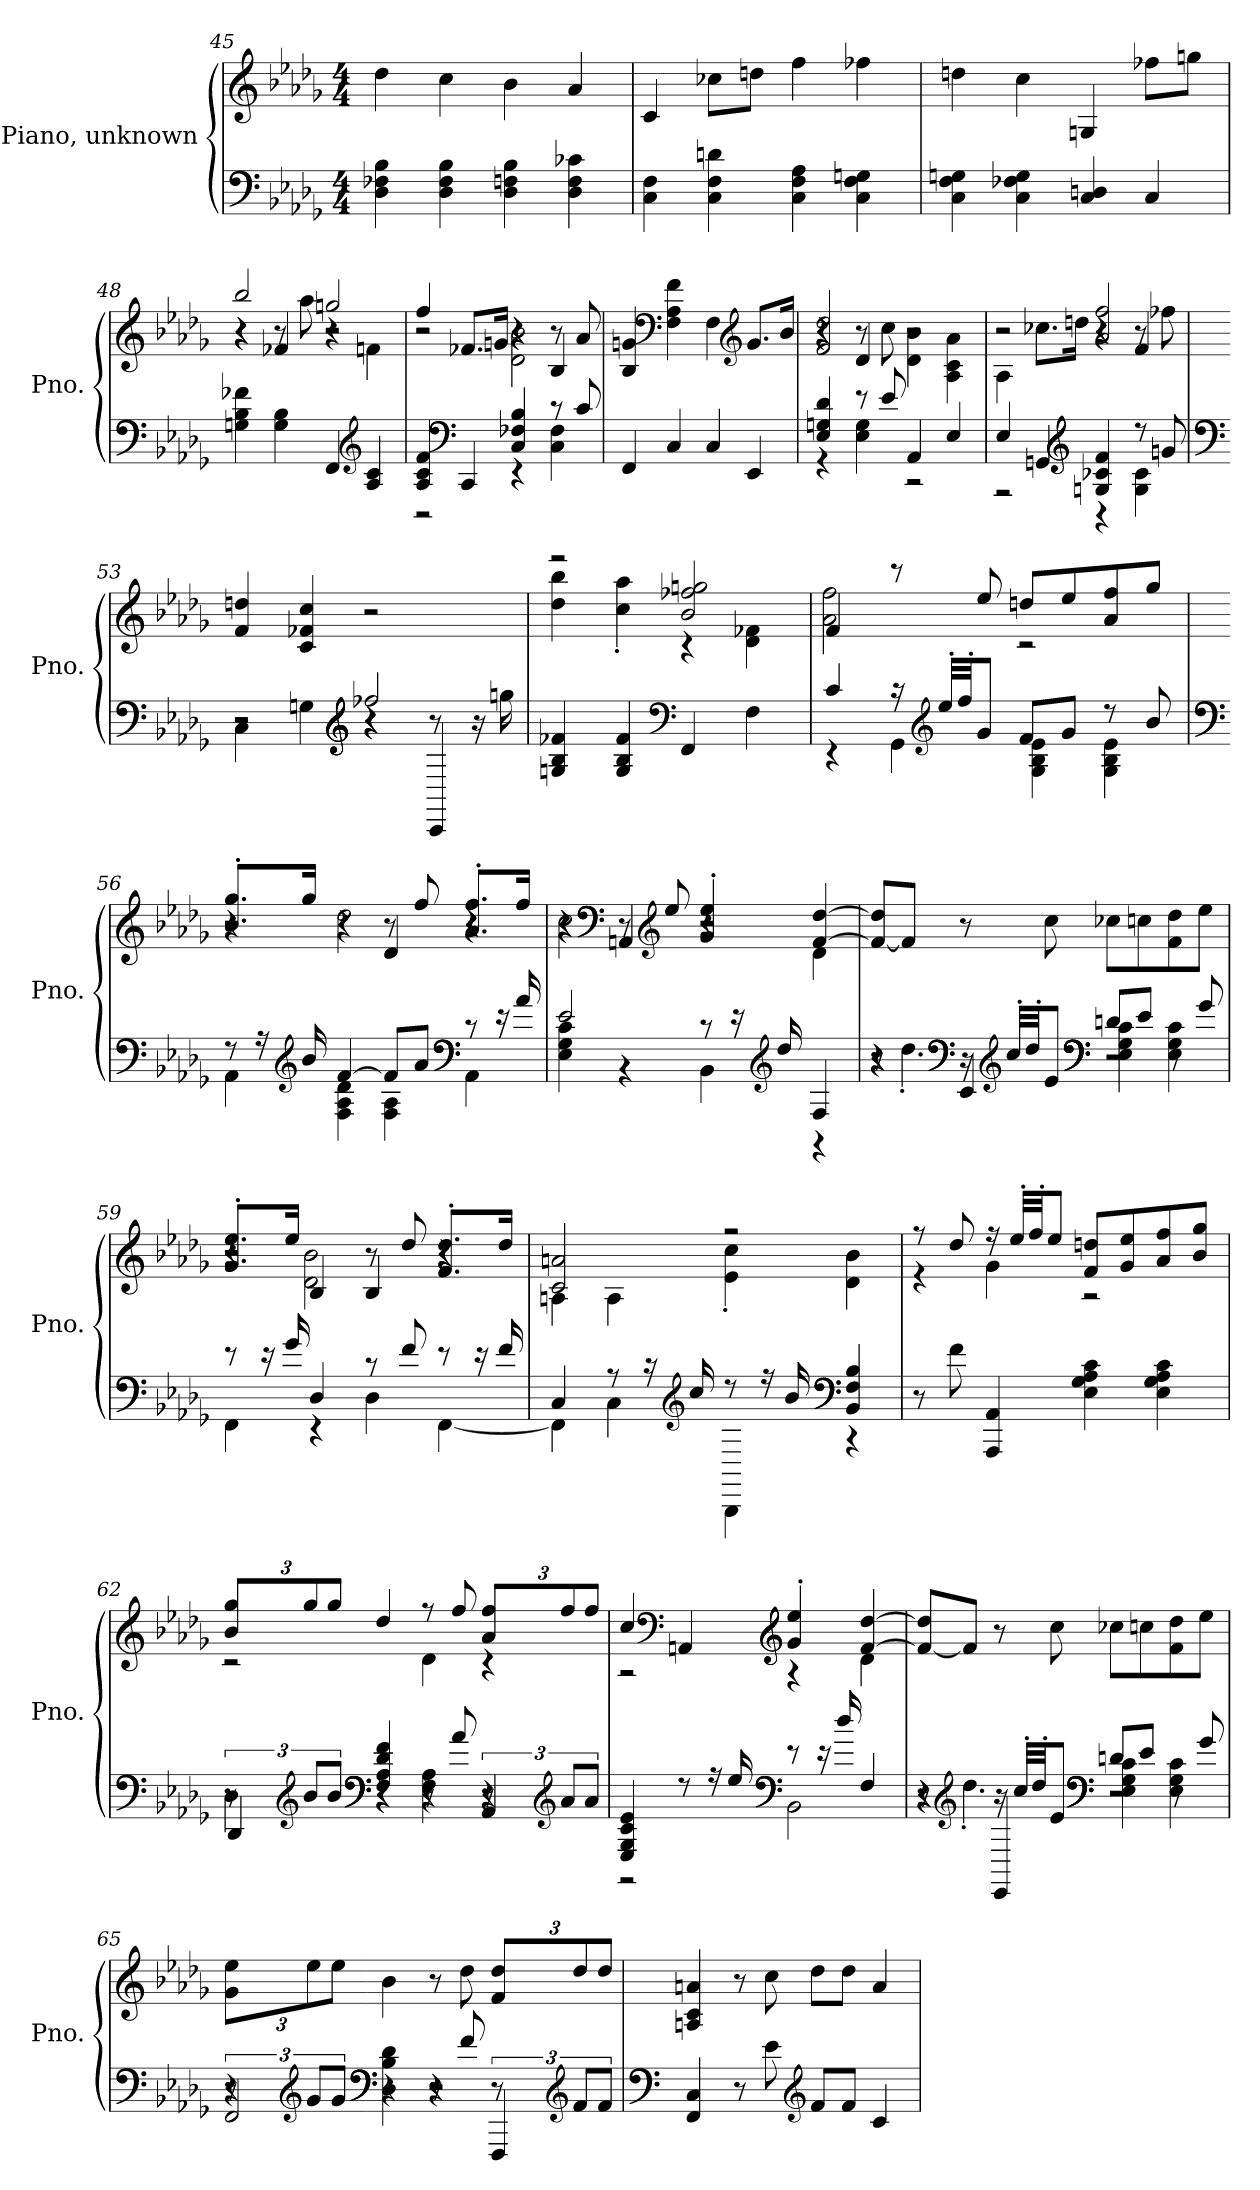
**kern	**kern
*part1	*part1
*staff2	*staff1
*I"Piano, unknown	*
*I'Pno.	*
*clefF4	*clefG2
*k[b-e-a-d-g-]	*k[b-e-a-d-g-]
*M4/4	*M4/4
=45	=45
4D-\ 4F-X\ 4B-\	4dd-\
4D-\ 4F-\ 4B-\	4cc\
4D-\ 4Fn\ 4B-\	4b-\
4D-\ 4F\ 4c-X\	4a-/
=46	=46
4C\ 4F\	4c/
4C\ 4F\ 4dn\	8cc-X\L
.	8ddn\J
4C\ 4F\ 4A-\	4ff\
4C\ 4F\ 4Gn\	4ff-X\
=47	=47
4C\ 4F\ 4Gn\	4ddn\
4C\ 4F-X\ 4G\	4cc\
4C/ 4Dn/	4Gn/
4C/	8ff-X\L
.	8ggn\J
!!LO:LB:g=z
=48	=48
*	*^
*	*	*^
4Gn\ 4B-\ 4f-X\	2bb-/	4r	4r
4G\ 4B-\	.	8r	4f-X/
.	.	8aa-\	.
4FF/	2ggn/	4r	2r
*clefG2	*	*	*
4A-/ 4c/	.	4fn\	.
=49	=49	=49	=49
*^	*	*	*
4A-/ 4c/ 4f/	2r	4ff/	2r	2r
*clefF4	*	*	*	*
4CC/	.	8.f-X/L	.	.
.	.	16gn/Jk	.	.
4C/ 4F-X/ 4B-/	4r	4r	2d-\ 2b-\	4r
8r	4C\ 4F-\	8r	.	4B-/
8c/	.	8a-/	.	.
*v	*v	*	*	*
*	*v	*v	*v
=50	=50
4FF/	4B-/ 4gn/
*	*clefF4
4C/	4F\ 4A-\ 4f\
4C/	4F\
*	*clefG2
4EE-/	8.g/L
.	16b-/Jk
=51	=51
*^	*^
*	*	*	*^
4E-/ 4Gn/ 4d-/	4r	2f/ 2dd-/	4r	4r
8r	4E-\ 4G\	.	8r	4d-/
8e-/	.	.	8cc\	.
4AA-/	2r	2r	4d-\ 4b-\	2r
4E-/	.	.	4A-\ 4c\ 4a-\	.
!!LO:PB:g=z	!!	!!
=52	=52	=52	=52	=52
4E-/	2r	2r	4A-\	2r
4GGn/	.	.	8.cc-X\L	.
.	.	.	16ddn\Jk	.
*clefG2	*	*	*	*
4Gn/ 4c-X/ 4f/	4r	2a-/ 2ff/	4r	4r
8r	4G\ 4c-\	.	8r	4f/
8gn/	.	.	8ff-X\	.
*v	*v	*	*	*
*	*v	*v	*v
=53	=53
*clefF4	*
*^	*
*	*^	*
2r	4C\	2r	4f/ 4ddn/
.	4Gn\	.	4c/ 4f-X/ 4cc/
*clefG2	*	*	*
2ff-X/	4r	4r	2r
.	8r	4CC/	.
.	16r	.	.
.	16ggn\	.	.
*v	*v	*v	*
=54	=54
*	*^
4Gn/ 4B-/ 4f-X/	2r	4dd-\ 4bb-\
4G/ 4B-/ 4f-/	.	4cc\' 4aa-\'
*clefF4	*	*
4FF/	2b-/ 2ff-X/ 2ggn/	4r
4F\	.	4d-\ 4f-X\
!!LO:LB:g=z	!!
=55	=55	=55
*^	*	*
4c/	4r	4f/	2a-\ 2ff\
16r	4GG-\	8r	.
*clefG2	*	*	*
32ee-'/LLL	.	.	.
32ff'/JJ	.	.	.
8g-/J	.	8ee-/	.
8f/L	4G-\ 4B-\ 4e-\	8ddn/L	2r
8g-/J	.	8ee-/	.
8r	4G-\ 4B-\ 4e-\	8a-/ 8ff/	.
8b-/	.	8gg-/J	.
*	*	*v	*v
=56	=56	=56
*clefF4	*	*
*	*	*^
*	*	*	*^
8r	4AA-\	8.b-/' 8.gg-/'L	4r	2r
16r	.	.	.	.
*clefG2	*	*	*	*
16b-/	.	16gg-/Jk	.	.
[4f/	4F\ 4A-\ 4d-\	4r	2dd-\	.
8f/L]	4F\ 4A-\	8r	.	4d-/
8a-/J	.	8ff/	.	.
*clefF4	*	*	*	*
8r	4AA-\	8.a-/' 8.ff/'L	4r	4r
16r	.	.	.	.
16a-/	.	16ff/Jk	.	.
!!LO:LB:g=z	!!	!!
=57	=57	=57	=57	=57
2e-/	4E-\ 4G-\ 4c\	4r	2cc\	4r
*	*	*clefF4	*	*
.	4r	8r	.	4AAn/
*	*	*clefG2	*	*
.	.	8ee-/	.	.
8r	4BB-\	4g-/' 4ee-/'	4r	2r
16r	.	.	.	.
*clefG2	*	*	*	*
16dd-/	.	.	.	.
4F/	4r	[4f/ [4dd-/	4d-\	.
*	*	*v	*v	*v
=58	=58	=58
*	*^	*
4r	8r	4r	8f/_ 8dd-/]L
.	4.dd-'\	.	8f/J]
*clefF4	*	*	*
16r	.	4EE-/	8r
*clefG2	*	*	*
32cc'/LLL	.	.	.
32dd-'/JJ	.	.	.
8e-/J	.	.	8cc\
*clefF4	*	*	*
8dn/L	4E-\ 4G-\ 4c\	2r	8cc-X\L
8e-/J	.	.	8ccn\
8r	4E-\ 4G-\ 4c\	.	8f\ 8dd-\
8g-/	.	.	8ee-\J
*	*v	*v	*
!!LO:LB:g=z
=59	=59	=59
*	*	*^
*	*	*	*^
8r	4FF\	8.g-/' 8.ee-/'L	4r	2r
16r	.	.	.	.
16g-/	.	16ee-/Jk	.	.
4D-/	4r	4B-/	2d-\ 2b-\	.
8r	4D-\	8r	.	4B-/
8f/	.	8dd-/	.	.
8r	[4FF\	8.f/' 8.dd-/'L	4r	4r
16r	.	.	.	.
16f/	.	16dd-/Jk	.	.
*	*	*	*v	*v
=60	=60	=60	=60
4C/	4FF\]	2c/ 2an/	4An\
8r	4C\	.	4A\
16r	.	.	.
*clefG2	*	*	*
16cc/	.	.	.
8r	4BBB-\	2r	4e-\' 4cc\'
16r	.	.	.
16b-/	.	.	.
*clefF4	*	*	*
4BB-/ 4F/ 4B-/	4r	.	4d-\ 4b-\
*v	*v	*	*
=61	=61	=61
8r	8r	4r
8f\	8dd-/	.
4AAA-/ 4AA-/	16r	4g-\
.	32ee-'/LLL	.
.	32ff'/JJ	.
.	8ee-/J	.
4E-\ 4G-\ 4A-\ 4c\	8f/ 8ddn/L	2r
.	8g-/ 8ee-/	.
4E-\ 4G-\ 4A-\ 4c\	8a-/ 8ff/	.
.	8b-/ 8gg-/J	.
!!LO:LB:g=z	!!
=62	=62	=62
*^	*	*
*	*^	*	*
*	*	*	*Xbrackettup	*
12r	4D-\	4DD-/	12b-/ 12gg-/L	2r
*clefG2	*	*	*	*
12b-/L	.	.	12gg-/	.
12b-/J	.	.	12gg-/J	.
*clefF4	*	*	*	*
4F/ 4A-/ 4d-/ 4f/	4r	4r	4dd-/	.
8r	4F\ 4A-\	4r	8r	4d-\
8a-/	.	.	8ff/	.
12r	4r	4AA-/	12a-/ 12ff/L	4r
*clefG2	*	*	*	*
12a-/L	.	.	12ff/	.
12a-/J	.	.	12ff/J	.
*	*v	*v	*	*
=63	=63	=63	=63
4E-/ 4G-/ 4c/ 4e-/	2r	4cc/	2r
*	*	*clefF4	*
8r	.	4AAn/	.
16r	.	.	.
16ee-/	.	.	.
*clefF4	*	*clefG2	*
8r	2BB-\	4g-/' 4ee-/'	4r
16r	.	.	.
16dd-/	.	.	.
4F/	.	[4f/ [4dd-/	4d-\
*	*	*v	*v
!!LO:LB:g=z
=64	=64	=64
*	*^	*
4r	8r	4r	8f/_ 8dd-/]L
*clefG2	*	*	*
.	4.dd-'\	.	8f/J]
16r	.	4EE-/	8r
32cc'/LLL	.	.	.
32dd-'/JJ	.	.	.
8e-/J	.	.	8cc\
*clefF4	*	*	*
8dn/L	4E-\ 4G-\ 4c\	2r	8cc-X\L
8e-/J	.	.	8ccn\
8r	4E-\ 4G-\ 4c\	.	8f\ 8dd-\
8g-/	.	.	8ee-\J
=65	=65	=65	=65
12r	4r	2FF/	12g-\ 12ee-\L
*clefG2	*	*	*
12g-/L	.	.	12ee-\
12g-/J	.	.	12ee-\J
*clefF4	*	*	*
4r	4D-\ 4B-\ 4d-\	.	4b-\
8r	2r	4r	8r
8f/	.	.	8dd-\
12r	.	4FFF/	12f/ 12dd-/L
*clefG2	*	*	*
12f/L	.	.	12dd-/
12f/J	.	.	12dd-/J
*v	*v	*v	*
=66	=66
*clefF4	*
4FF/ 4C/	4An/ 4c/ 4an/
8r	8r
8e-\	8cc\
*clefG2	*
8f/L	8dd-\L
8f/J	8dd-\J
4c/	4a/
=	=
*-	*-
